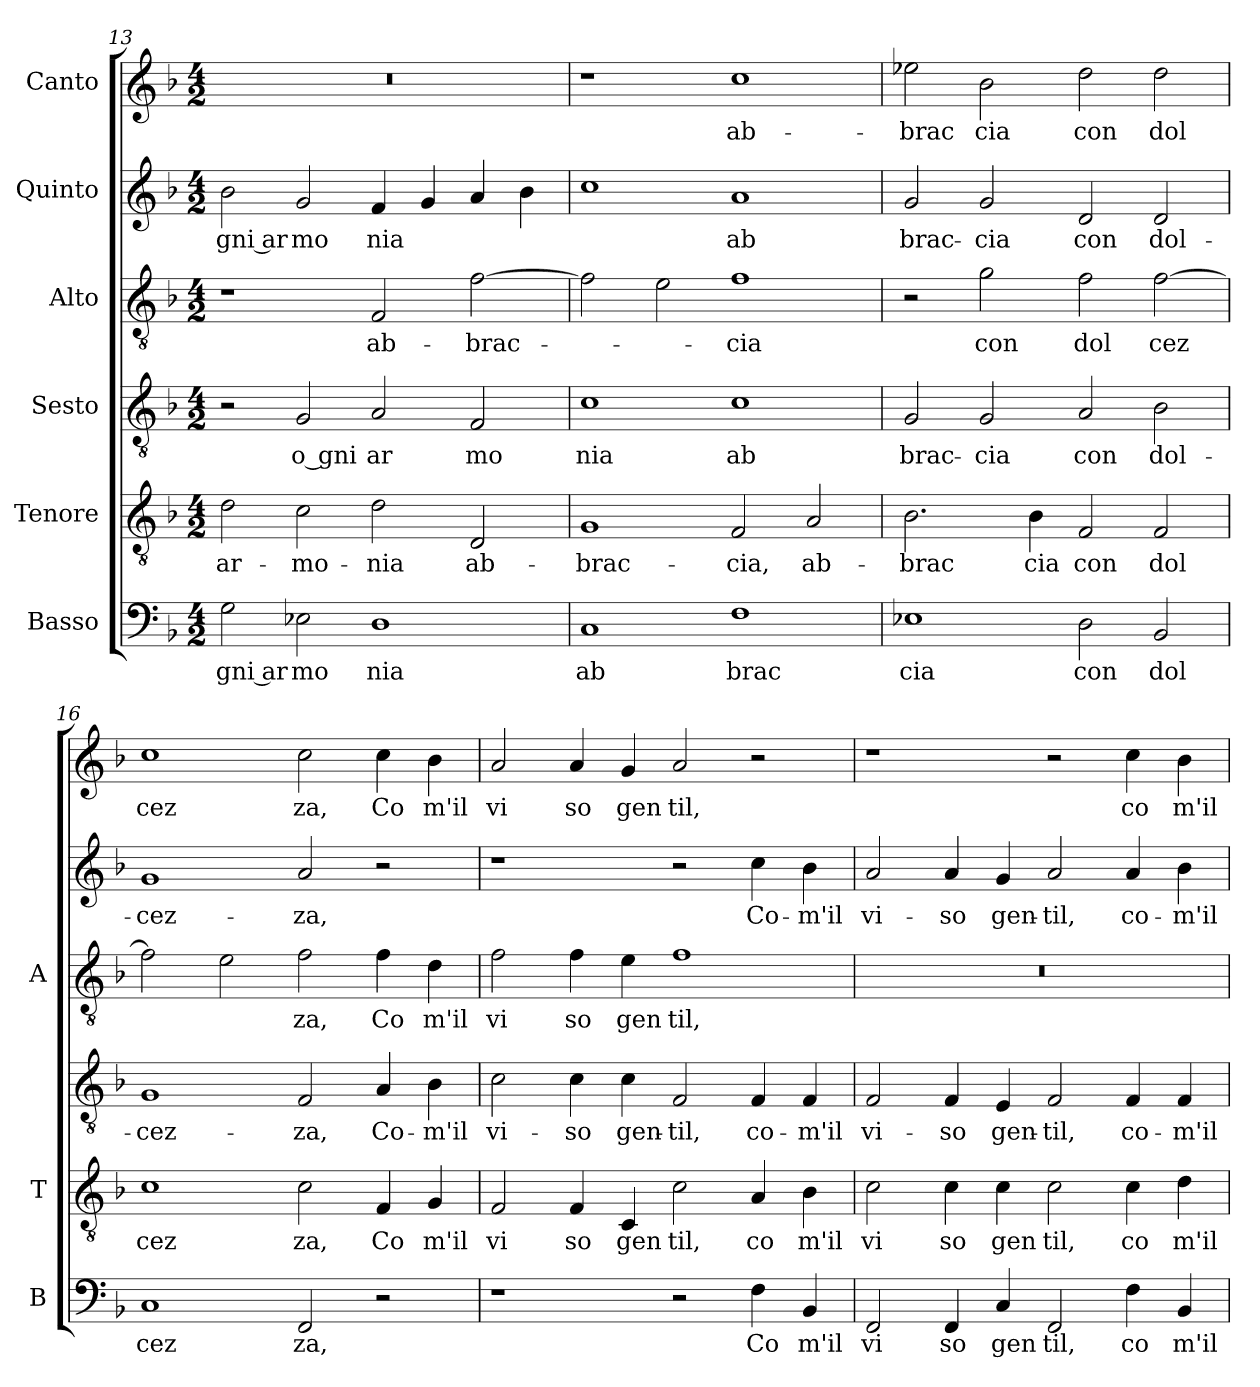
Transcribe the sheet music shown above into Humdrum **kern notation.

**kern	**text	**kern	**text	**kern	**text	**kern	**text	**kern	**text	**kern	**text
*part6	*part6	*part5	*part5	*part4	*part4	*part3	*part3	*part2	*part2	*part1	*part1
*staff6	*staff6	*staff5	*staff5	*staff4	*staff4	*staff3	*staff3	*staff2	*staff2	*staff1	*staff1
*I"Basso	*	*I"Tenore	*	*I"Sesto	*	*I"Alto	*	*I"Quinto	*	*I"Canto	*
*I'B	*	*I'T	*	*	*	*I'A	*	*	*	*	*
*clefF4	*	*clefGv2	*	*clefGv2	*	*clefGv2	*	*clefG2	*	*clefG2	*
*ITrd-3c-5	*	*ITrd-3c-5	*	*ITrd-3c-5	*	*ITrd-3c-5	*	*	*	*	*
*k[b-e-]	*	*k[b-e-]	*	*k[b-e-]	*	*k[b-e-]	*	*k[b-]	*	*k[b-]	*
*M4/2	*	*M4/2	*	*M4/2	*	*M4/2	*	*M4/2	*	*M4/2	*
=13	=13	=13	=13	=13	=13	=13	=13	=13	=13	=13	=13
!	!LO:LY:b	!	!LO:LY:b	!	!	!	!	!	!LO:LY:b	!	!
2c\	gni ar	2g\	ar-	2r	.	1r	.	2b-\	gni ar	0r	.
!	!LO:LY:b	!	!LO:LY:b	!	!LO:LY:b	!	!	!	!LO:LY:b	!	!
2A-X\	mo	2f\	-mo-	2c/	o gni	.	.	2g/	mo	.	.
!	!LO:LY:b	!	!LO:LY:b	!	!LO:LY:b	!	!LO:LY:b	!	!LO:LY:b	!	!
1G	nia	2g\	-nia	2d/	ar	2B-/	ab-	4f/	nia	.	.
.	.	.	.	.	.	.	.	4g/	.	.	.
!	!	!	!LO:LY:b	!	!LO:LY:b	!	!LO:LY:b	!	!	!	!
.	.	2G/	ab-	2B-/	mo	[2b-\	-brac-	4a/	.	.	.
.	.	.	.	.	.	.	.	4b-\	.	.	.
=14	=14	=14	=14	=14	=14	=14	=14	=14	=14	=14	=14
!	!LO:LY:b	!	!LO:LY:b	!	!LO:LY:b	!	!	!	!	!	!
1F	ab	1c	-brac-	1f	nia	2b-\]	.	1cc	.	1r	.
.	.	.	.	.	.	2a\	.	.	.	.	.
!	!LO:LY:b	!	!LO:LY:b	!	!LO:LY:b	!	!LO:LY:b	!	!LO:LY:b	!	!LO:LY:b
1B-	brac	2B-/	-cia,	1f	ab	1b-	-cia	1a	ab	1cc	ab-
!	!	!	!LO:LY:b	!	!	!	!	!	!	!	!
.	.	2d/	ab-	.	.	.	.	.	.	.	.
!!LO:PB:g=z
=15	=15	=15	=15	=15	=15	=15	=15	=15	=15	=15	=15
!	!LO:LY:b	!	!LO:LY:b	!	!LO:LY:b	!	!	!	!LO:LY:b	!	!LO:LY:b
1A-X	cia	2.e-\	-brac	2c/	brac-	2r	.	2g/	brac-	2ee-X\	-brac
!	!	!	!	!	!LO:LY:b	!	!LO:LY:b	!	!LO:LY:b	!	!LO:LY:b
.	.	.	.	2c/	-cia	2cc\	con	2g/	-cia	2b-\	cia
!	!	!	!LO:LY:b	!	!	!	!	!	!	!	!
.	.	4e-\	cia	.	.	.	.	.	.	.	.
!	!LO:LY:b	!	!LO:LY:b	!	!LO:LY:b	!	!LO:LY:b	!	!LO:LY:b	!	!LO:LY:b
2G\	con	2B-/	con	2d/	con	2b-\	dol	2d/	con	2dd\	con
!	!LO:LY:b	!	!LO:LY:b	!	!LO:LY:b	!	!LO:LY:b	!	!LO:LY:b	!	!LO:LY:b
2E-/	dol	2B-/	dol	2e-\	dol-	[2b-\	cez	2d/	dol-	2dd\	dol
=16	=16	=16	=16	=16	=16	=16	=16	=16	=16	=16	=16
!	!LO:LY:b	!	!LO:LY:b	!	!LO:LY:b	!	!	!	!LO:LY:b	!	!LO:LY:b
1F	cez	1f	cez	1c	-cez-	2b-\]	.	1g	-cez-	1cc	cez
.	.	.	.	.	.	2a\	.	.	.	.	.
!	!LO:LY:b	!	!LO:LY:b	!	!LO:LY:b	!	!LO:LY:b	!	!LO:LY:b	!	!LO:LY:b
2BB-/	za,	2f\	za,	2B-/	-za,	2b-\	za,	2a/	-za,	2cc\	za,
!	!	!	!LO:LY:b	!	!LO:LY:b	!	!LO:LY:b	!	!	!	!LO:LY:b
2r	.	4B-/	Co	4d/	Co-	4b-\	Co	2r	.	4cc\	Co
!	!	!	!LO:LY:b	!	!LO:LY:b	!	!LO:LY:b	!	!	!	!LO:LY:b
.	.	4c/	m'il	4e-\	-m'il	4g\	m'il	.	.	4b-\	m'il
=17	=17	=17	=17	=17	=17	=17	=17	=17	=17	=17	=17
!	!	!	!LO:LY:b	!	!LO:LY:b	!	!LO:LY:b	!	!	!	!LO:LY:b
1r	.	2B-/	vi	2f\	vi-	2b-\	vi	1r	.	2a/	vi
!	!	!	!LO:LY:b	!	!LO:LY:b	!	!LO:LY:b	!	!	!	!LO:LY:b
.	.	4B-/	so	4f\	-so	4b-\	so	.	.	4a/	so
!	!	!	!LO:LY:b	!	!LO:LY:b	!	!LO:LY:b	!	!	!	!LO:LY:b
.	.	4F/	gen	4f\	gen-	4a\	gen	.	.	4g/	gen
!	!	!	!LO:LY:b	!	!LO:LY:b	!	!LO:LY:b	!	!	!	!LO:LY:b
2r	.	2f\	til,	2B-/	-til,	1b-	til,	2r	.	2a/	til,
!	!LO:LY:b	!	!LO:LY:b	!	!LO:LY:b	!	!	!	!LO:LY:b	!	!
4B-\	Co	4d/	co	4B-/	co-	.	.	4cc\	Co-	2r	.
!	!LO:LY:b	!	!LO:LY:b	!	!LO:LY:b	!	!	!	!LO:LY:b	!	!
4E-/	m'il	4e-\	m'il	4B-/	-m'il	.	.	4b-\	-m'il	.	.
=18	=18	=18	=18	=18	=18	=18	=18	=18	=18	=18	=18
!	!LO:LY:b	!	!LO:LY:b	!	!LO:LY:b	!	!	!	!LO:LY:b	!	!
2BB-/	vi	2f\	vi	2B-/	vi-	0r	.	2a/	vi-	1r	.
!	!LO:LY:b	!	!LO:LY:b	!	!LO:LY:b	!	!	!	!LO:LY:b	!	!
4BB-/	so	4f\	so	4B-/	-so	.	.	4a/	-so	.	.
!	!LO:LY:b	!	!LO:LY:b	!	!LO:LY:b	!	!	!	!LO:LY:b	!	!
4F/	gen	4f\	gen	4A/	gen-	.	.	4g/	gen-	.	.
!	!LO:LY:b	!	!LO:LY:b	!	!LO:LY:b	!	!	!	!LO:LY:b	!	!
2BB-/	til,	2f\	til,	2B-/	-til,	.	.	2a/	-til,	2r	.
!	!LO:LY:b	!	!LO:LY:b	!	!LO:LY:b	!	!	!	!LO:LY:b	!	!LO:LY:b
4B-\	co	4f\	co	4B-/	co-	.	.	4a/	co-	4cc\	co
!	!LO:LY:b	!	!LO:LY:b	!	!LO:LY:b	!	!	!	!LO:LY:b	!	!LO:LY:b
4E-/	m'il	4g\	m'il	4B-/	-m'il	.	.	4b-\	-m'il	4b-\	m'il
=	=	=	=	=	=	=	=	=	=	=	=
*-	*-	*-	*-	*-	*-	*-	*-	*-	*-	*-	*-
